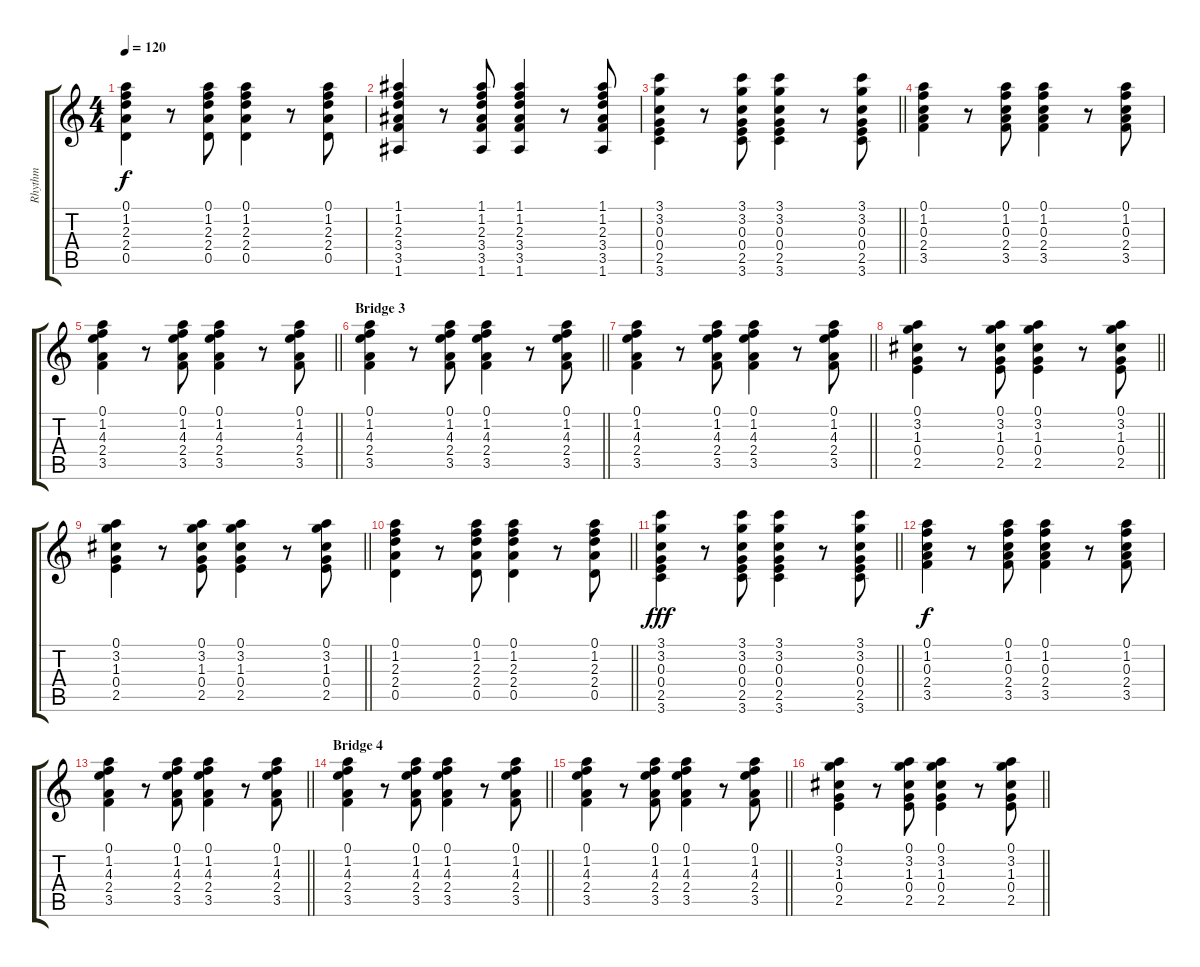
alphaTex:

\track ("Rhythm" "Rhythm") {instrument acousticguitarsteel}
\staff {score tabs}
\tuning (A4 E4 C4 G3 D3 A2) {hide}
\ts (4 4)
\tempo 120
\clef g2
\ks c
(0.1 1.2 2.3 2.4 0.5).4{dy f} r.8 (0.1 1.2 2.3 2.4 0.5).8 (0.1 1.2 2.3 2.4 0.5).4 r.8 (0.1 1.2 2.3 2.4 0.5).8 |
(1.1 1.2 2.3 3.4 3.5 1.6).4 r.8 (1.1 1.2 2.3 3.4 3.5 1.6).8 (1.1 1.2 2.3 3.4 3.5 1.6).4 r.8 (1.1 1.2 2.3 3.4 3.5 1.6).8 |
\barLineRight lightlight
(3.1 3.2 0.3 0.4 2.5 3.6).4 r.8 (3.1 3.2 0.3 0.4 2.5 3.6).8 (3.1 3.2 0.3 0.4 2.5 3.6).4 r.8 (3.1 3.2 0.3 0.4 2.5 3.6).8 |
(0.1 1.2 0.3 2.4 3.5).4 r.8 (0.1 1.2 0.3 2.4 3.5).8 (0.1 1.2 0.3 2.4 3.5).4 r.8 (0.1 1.2 0.3 2.4 3.5).8 |
\barLineRight lightlight
(0.1 1.2 4.3 2.4 3.5).4 r.8 (0.1 1.2 4.3 2.4 3.5).8 (0.1 1.2 4.3 2.4 3.5).4 r.8 (0.1 1.2 4.3 2.4 3.5).8 |
\section ("" "Bridge 3")
\barLineRight lightlight
(0.1 1.2 4.3 2.4 3.5).4 r.8 (0.1 1.2 4.3 2.4 3.5).8 (0.1 1.2 4.3 2.4 3.5).4 r.8 (0.1 1.2 4.3 2.4 3.5).8 |
\barLineRight lightlight
(0.1 1.2 4.3 2.4 3.5).4 r.8 (0.1 1.2 4.3 2.4 3.5).8 (0.1 1.2 4.3 2.4 3.5).4 r.8 (0.1 1.2 4.3 2.4 3.5).8 |
\barLineRight lightlight
(0.1 3.2 1.3 0.4 2.5).4 r.8 (0.1 3.2 1.3 0.4 2.5).8 (0.1 3.2 1.3 0.4 2.5).4 r.8 (0.1 3.2 1.3 0.4 2.5).8 |
\barLineRight lightlight
(0.1 3.2 1.3 0.4 2.5).4 r.8 (0.1 3.2 1.3 0.4 2.5).8 (0.1 3.2 1.3 0.4 2.5).4 r.8 (0.1 3.2 1.3 0.4 2.5).8 |
\barLineRight lightlight
(0.1 1.2 2.3 2.4 0.5).4 r.8 (0.1 1.2 2.3 2.4 0.5).8 (0.1 1.2 2.3 2.4 0.5).4 r.8 (0.1 1.2 2.3 2.4 0.5).8 |
\barLineRight lightlight
(3.1 3.2 0.3 0.4 2.5 3.6).4{dy fff} r.8 (3.1 3.2 0.3 0.4 2.5 3.6).8 (3.1 3.2 0.3 0.4 2.5 3.6).4 r.8 (3.1 3.2 0.3 0.4 2.5 3.6).8 |
(0.1 1.2 0.3 2.4 3.5).4{dy f} r.8 (0.1 1.2 0.3 2.4 3.5).8 (0.1 1.2 0.3 2.4 3.5).4 r.8 (0.1 1.2 0.3 2.4 3.5).8 |
\barLineRight lightlight
(0.1 1.2 4.3 2.4 3.5).4 r.8 (0.1 1.2 4.3 2.4 3.5).8 (0.1 1.2 4.3 2.4 3.5).4 r.8 (0.1 1.2 4.3 2.4 3.5).8 |
\section ("" "Bridge 4")
\barLineRight lightlight
(0.1 1.2 4.3 2.4 3.5).4 r.8 (0.1 1.2 4.3 2.4 3.5).8 (0.1 1.2 4.3 2.4 3.5).4 r.8 (0.1 1.2 4.3 2.4 3.5).8 |
\barLineRight lightlight
(0.1 1.2 4.3 2.4 3.5).4 r.8 (0.1 1.2 4.3 2.4 3.5).8 (0.1 1.2 4.3 2.4 3.5).4 r.8 (0.1 1.2 4.3 2.4 3.5).8 |
\barLineRight lightlight
(0.1 3.2 1.3 0.4 2.5).4 r.8 (0.1 3.2 1.3 0.4 2.5).8 (0.1 3.2 1.3 0.4 2.5).4 r.8 (0.1 3.2 1.3 0.4 2.5).8
